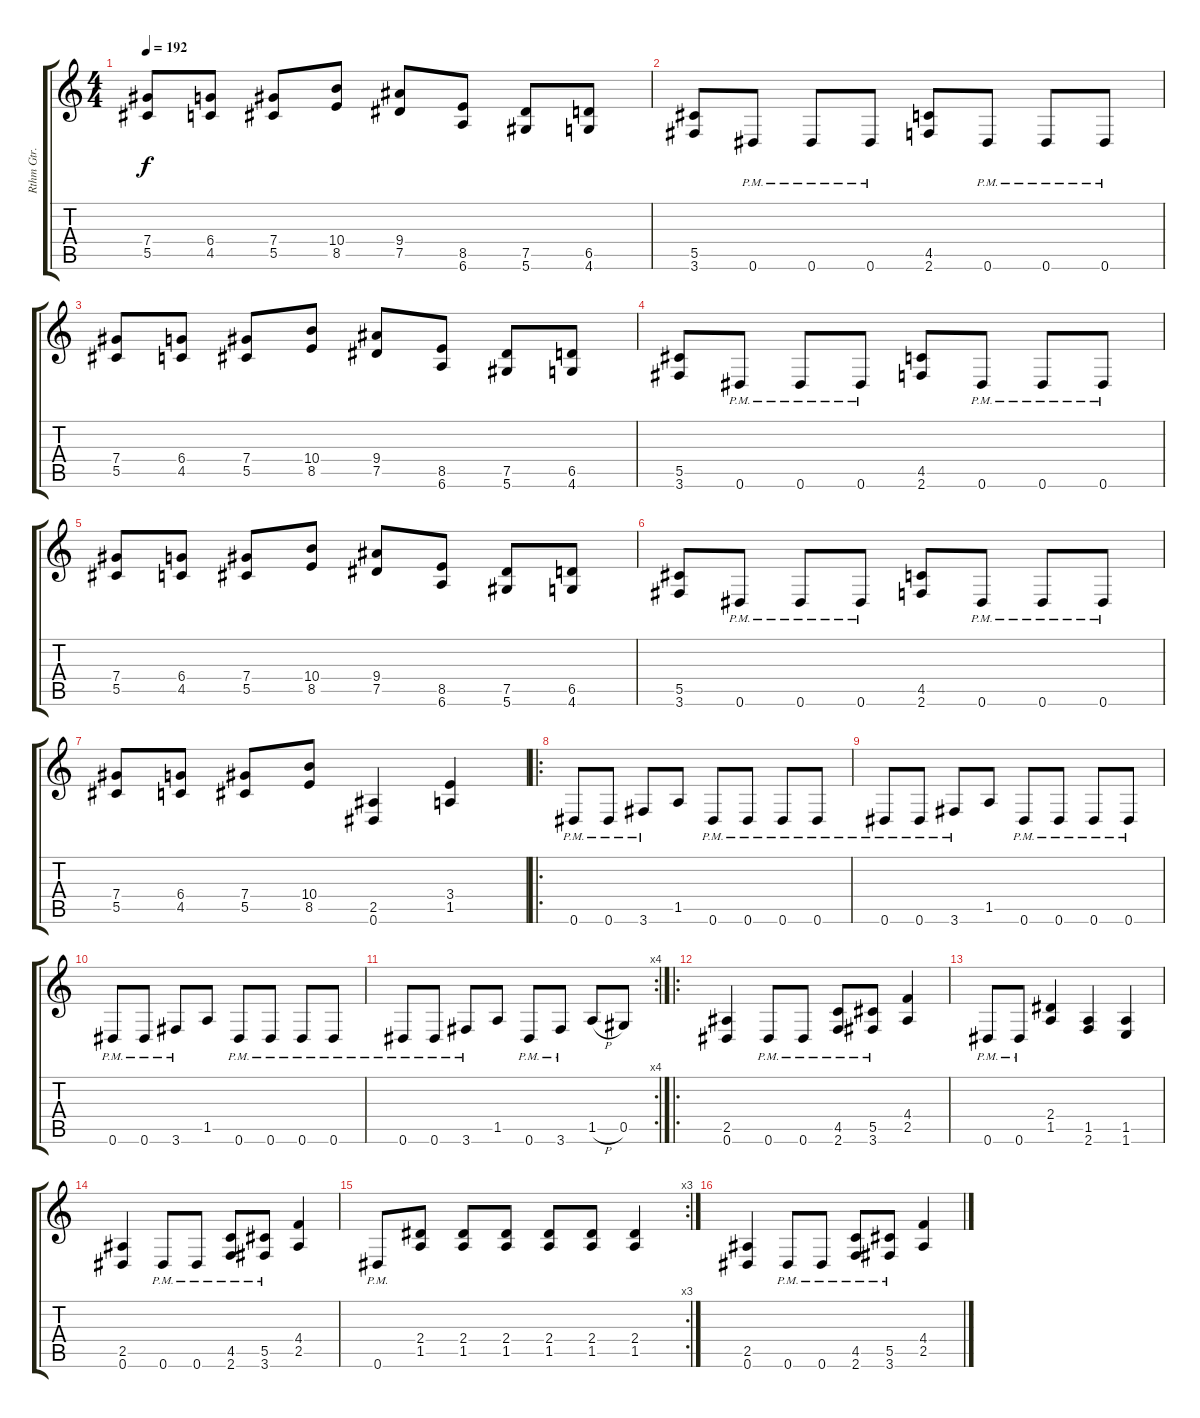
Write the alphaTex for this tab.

\track ("Rthm Gtr." "Rthm Gtr.") {instrument distortionguitar}
\staff {score tabs}
\tuning (Eb4 Bb3 Gb3 Db3 Ab2 Eb2) {hide}
\ts (4 4)
\tempo 192
\clef g2
\ks c
(7.4 5.5).8{dy f} (6.4 4.5).8 (7.4 5.5).8 (10.4 8.5).8 (9.4 7.5).8 (8.5 6.6).8 (7.5 5.6).8 (6.5 4.6).8 |
(5.5 3.6).8 0.6{pm}.8 0.6{pm}.8 0.6{pm}.8 (4.5 2.6).8 0.6{pm}.8 0.6{pm}.8 0.6{pm}.8 |
(7.4 5.5).8 (6.4 4.5).8 (7.4 5.5).8 (10.4 8.5).8 (9.4 7.5).8 (8.5 6.6).8 (7.5 5.6).8 (6.5 4.6).8 |
(5.5 3.6).8 0.6{pm}.8 0.6{pm}.8 0.6{pm}.8 (4.5 2.6).8 0.6{pm}.8 0.6{pm}.8 0.6{pm}.8 |
(7.4 5.5).8 (6.4 4.5).8 (7.4 5.5).8 (10.4 8.5).8 (9.4 7.5).8 (8.5 6.6).8 (7.5 5.6).8 (6.5 4.6).8 |
(5.5 3.6).8 0.6{pm}.8 0.6{pm}.8 0.6{pm}.8 (4.5 2.6).8 0.6{pm}.8 0.6{pm}.8 0.6{pm}.8 |
(7.4 5.5).8 (6.4 4.5).8 (7.4 5.5).8 (10.4 8.5).8 (2.5 0.6).4 (3.4 1.5).4 |
\ro
0.6{pm}.8 0.6{pm}.8 3.6{pm}.8 1.5.8 0.6{pm}.8 0.6{pm}.8 0.6{pm}.8 0.6{pm}.8 |
0.6{pm}.8 0.6{pm}.8 3.6{pm}.8 1.5.8 0.6{pm}.8 0.6{pm}.8 0.6{pm}.8 0.6{pm}.8 |
0.6{pm}.8 0.6{pm}.8 3.6{pm}.8 1.5.8 0.6{pm}.8 0.6{pm}.8 0.6{pm}.8 0.6{pm}.8 |
\rc 4
0.6{pm}.8 0.6{pm}.8 3.6{pm}.8 1.5.8 0.6{pm}.8 3.6{pm}.8 1.5{h}.8 0.5.8 |
\ro
(2.5 0.6).4 0.6{pm}.8 0.6{pm}.8 (4.5{pm} 2.6{pm}).8 (5.5{pm} 3.6{pm}).8 (4.4 2.5).4 |
0.6{pm}.8 0.6{pm}.8 (2.4 1.5).4 (1.5 2.6).4 (1.5 1.6).4 |
(2.5 0.6).4 0.6{pm}.8 0.6{pm}.8 (4.5{pm} 2.6{pm}).8 (5.5{pm} 3.6{pm}).8 (4.4 2.5).4 |
\rc 3
0.6{pm}.8 (2.4 1.5).8 (2.4 1.5).8 (2.4 1.5).8 (2.4 1.5).8 (2.4 1.5).8 (2.4 1.5).4 |
(2.5 0.6).4 0.6{pm}.8 0.6{pm}.8 (4.5{pm} 2.6{pm}).8 (5.5{pm} 3.6{pm}).8 (4.4 2.5).4
